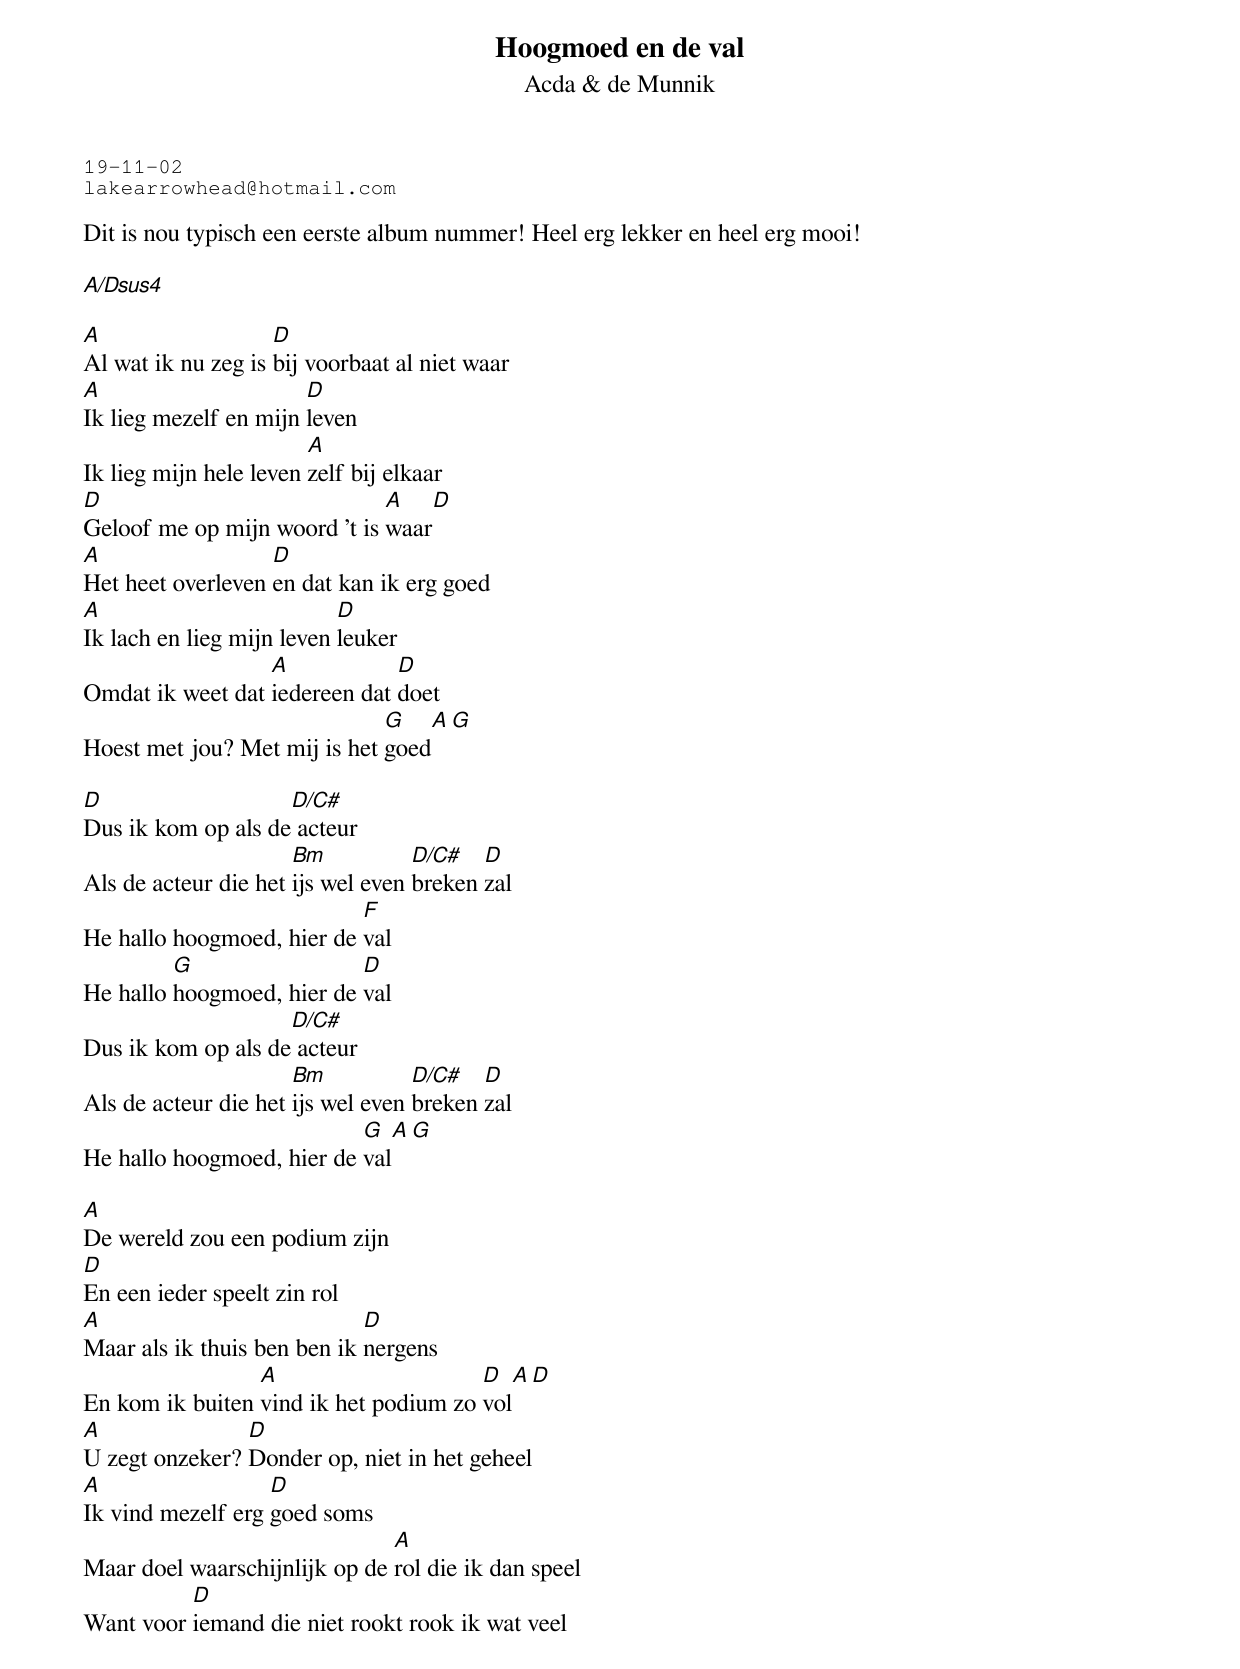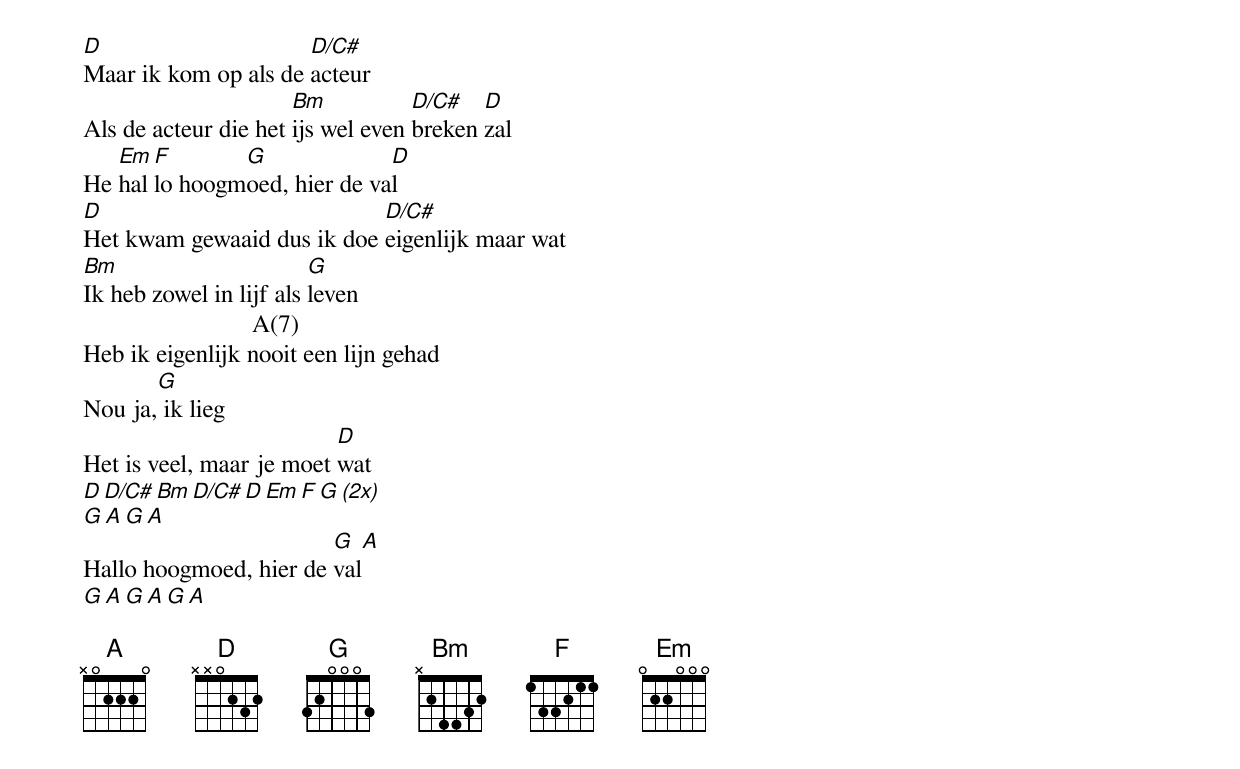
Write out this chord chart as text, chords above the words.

Hoogmoed en de val
Acda & de Munnik

19-11-02
lakearrowhead@hotmail.com

Dit is nou typisch een eerste album nummer! Heel erg lekker en heel erg mooi!

A/Dsus4

A                   D
Al wat ik nu zeg is bij voorbaat al niet waar
A                      D
Ik lieg mezelf en mijn leven
                        A
Ik lieg mijn hele leven zelf bij elkaar
D                             A    D
Geloof me op mijn woord 't is waar
A                  D
Het heet overleven en dat kan ik erg goed
A                          D
Ik lach en lieg mijn leven leuker
                  A            D
Omdat ik weet dat iedereen dat doet
                              G    A  G
Hoest met jou? Met mij is het goed

D                   D/C#
Dus ik kom op als de acteur
                      Bm           D/C#   D
Als de acteur die het ijs wel even breken zal
                           F
He hallo hoogmoed, hier de val
         G                 D
He hallo hoogmoed, hier de val
                    D/C#
Dus ik kom op als de acteur
                      Bm           D/C#   D
Als de acteur die het ijs wel even breken zal
                           G    A    G
He hallo hoogmoed, hier de val

A
De wereld zou een podium zijn
D
En een ieder speelt zin rol
A                            D
Maar als ik thuis ben ben ik nergens
                 A                     D  A D
En kom ik buiten vind ik het podium zo vol
A               D
U zegt onzeker? Donder op, niet in het geheel
A                  D
Ik vind mezelf erg goed soms
                               A
Maar doel waarschijnlijk op de rol die ik dan speel
          D
Want voor iemand die niet rookt rook ik wat veel

D                     D/C#
Maar ik kom op als de acteur
                      Bm           D/C#   D
Als de acteur die het ijs wel even breken zal
   Em F       G              D
He hallo hoogmoed, hier de val
D                           D/C#
Het kwam gewaaid dus ik doe eigenlijk maar wat
Bm                       G
Ik heb zowel in lijf als leven
                           A(7)
Heb ik eigenlijk nooit een lijn gehad
       G
Nou ja, ik lieg
                          D
Het is veel, maar je moet wat
D D/C# Bm D/C# D Em F G (2x)
G A G A
                        G      A
Hallo hoogmoed, hier de val
G A G A G A

A	X02220
Dsus4	XX0233
G	320033
D/C#	X40232
Bm	X24432
Em	022000
F	133211
